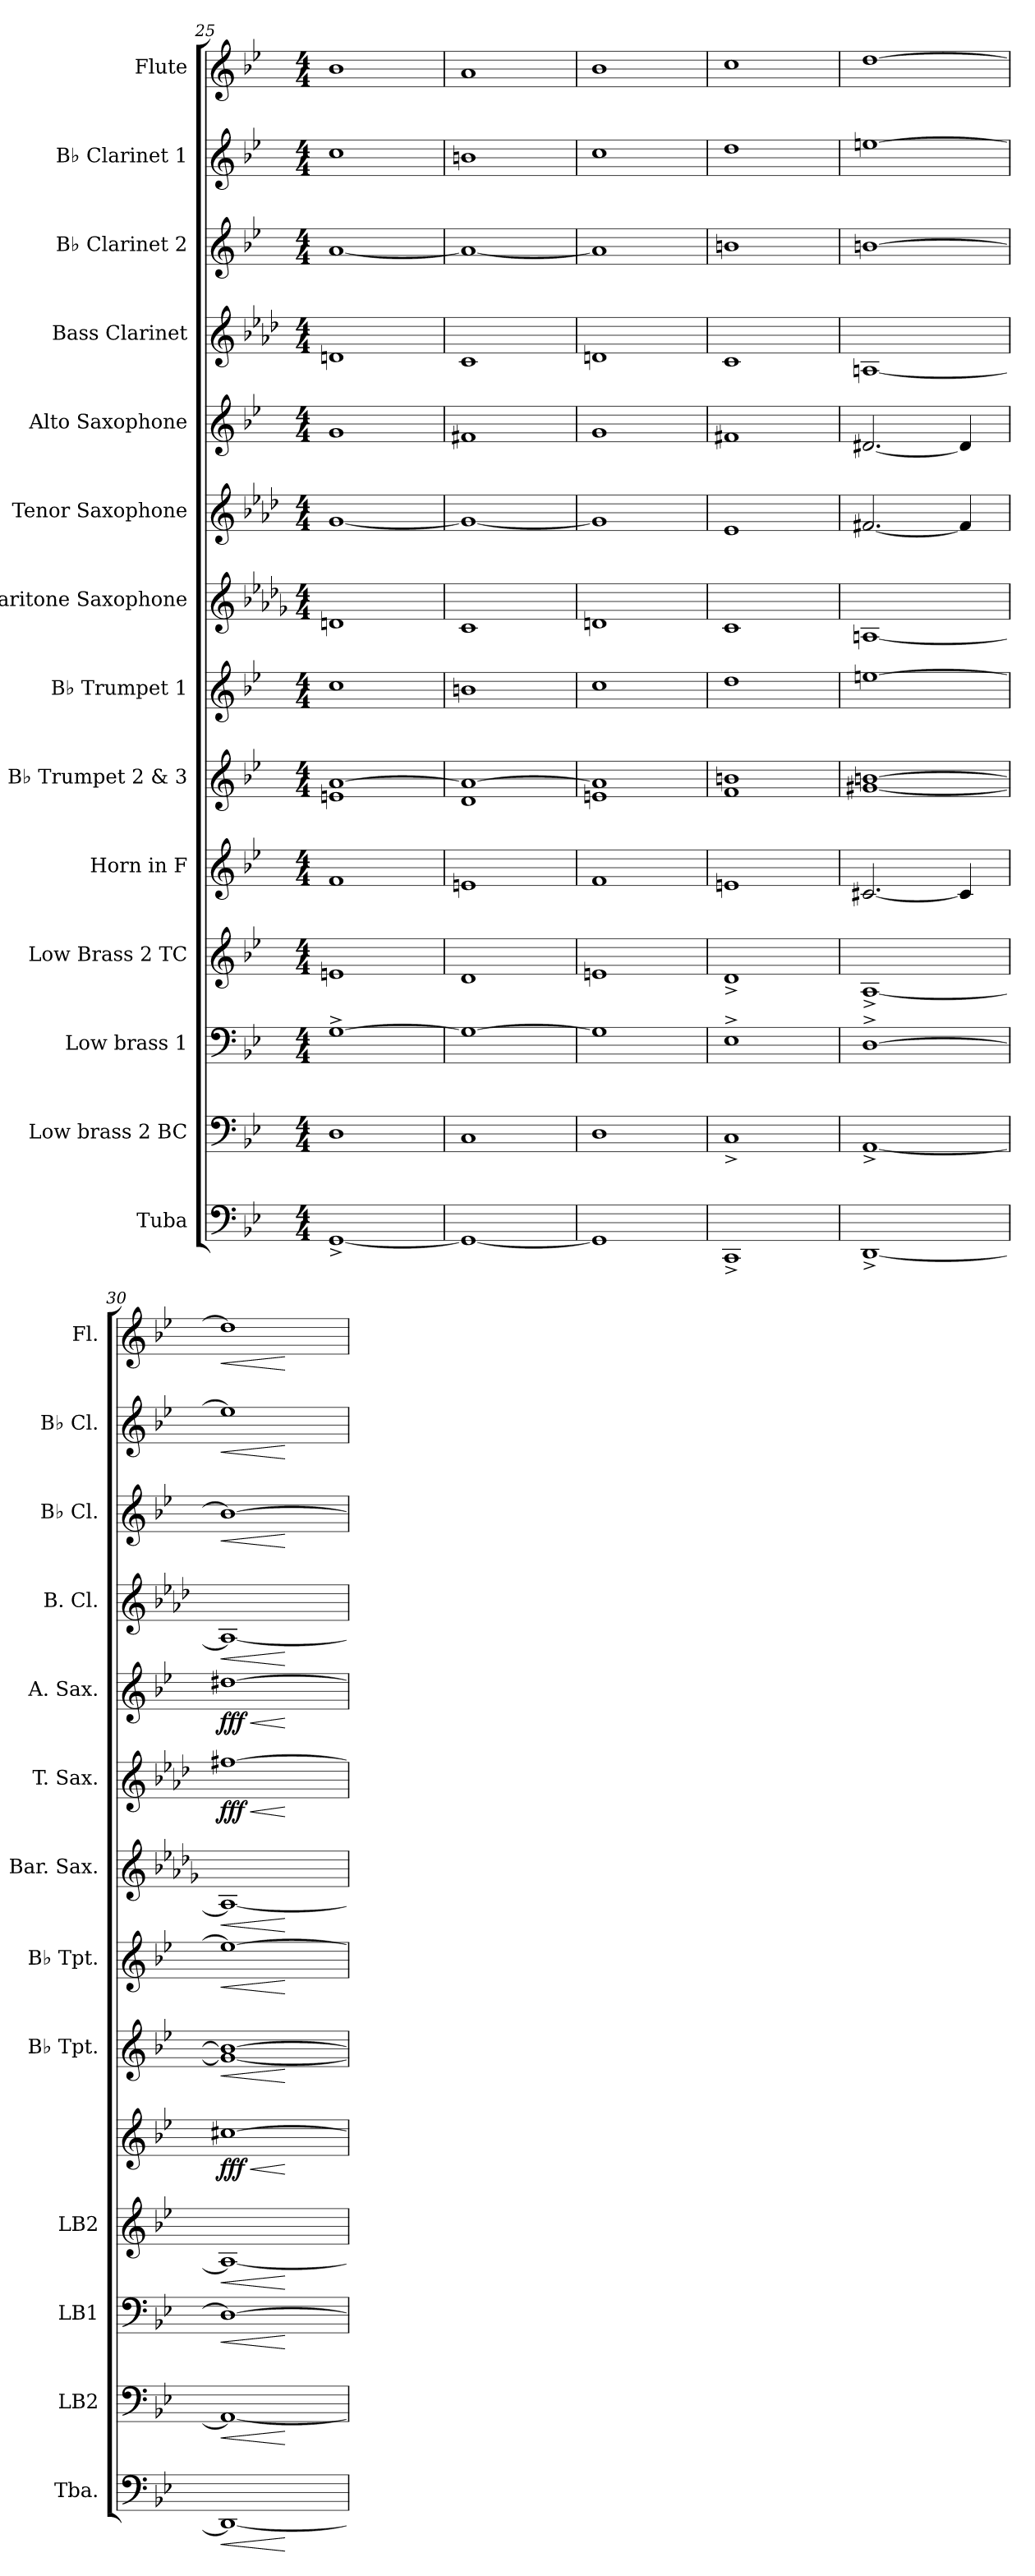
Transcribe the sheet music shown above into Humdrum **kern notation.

**kern	**dynam	**kern	**dynam	**kern	**dynam	**kern	**dynam	**kern	**dynam	**kern	**dynam	**kern	**dynam	**kern	**dynam	**kern	**dynam	**kern	**dynam	**kern	**dynam	**kern	**dynam	**kern	**dynam	**kern	**dynam
*part14	*part14	*part13	*part13	*part12	*part12	*part11	*part11	*part10	*part10	*part9	*part9	*part8	*part8	*part7	*part7	*part6	*part6	*part5	*part5	*part4	*part4	*part3	*part3	*part2	*part2	*part1	*part1
*staff14	*staff14	*staff13	*staff13	*staff12	*staff12	*staff11	*staff11	*staff10	*staff10	*staff9	*staff9	*staff8	*staff8	*staff7	*staff7	*staff6	*staff6	*staff5	*staff5	*staff4	*staff4	*staff3	*staff3	*staff2	*staff2	*staff1	*staff1
*I"Tuba	*	*I"Low brass 2 BC	*	*I"Low brass 1	*	*I"Low Brass 2 TC	*	*I"Horn in F	*	*I"B♭ Trumpet 2 &amp; 3	*	*I"B♭ Trumpet 1	*	*I"Baritone Saxophone	*	*I"Tenor Saxophone	*	*I"Alto Saxophone	*	*I"Bass Clarinet	*	*I"B♭ Clarinet 2	*	*I"B♭ Clarinet 1	*	*I"Flute	*
*I'Tba.	*	*I'LB2	*	*I'LB1	*	*I'LB2	*	*	*	*I'B♭ Tpt.	*	*I'B♭ Tpt.	*	*I'Bar. Sax.	*	*I'T. Sax.	*	*I'A. Sax.	*	*I'B. Cl.	*	*I'B♭ Cl.	*	*I'B♭ Cl.	*	*I'Fl.	*
!!LO:PB:g=z
*clefF4	*	*clefF4	*	*clefF4	*	*clefG2	*	*clefG2	*	*clefG2	*	*clefG2	*	*clefG2	*	*clefG2	*	*clefG2	*	*clefG2	*	*clefG2	*	*clefG2	*	*clefG2	*
*	*	*	*	*	*	*ITrd1c2	*	*ITrd4c7	*	*ITrd1c2	*	*ITrd1c2	*	*ITrd12c21	*	*ITrd8c14	*	*ITrd5c9	*	*ITrd8c14	*	*ITrd1c2	*	*ITrd1c2	*	*	*
*k[b-e-]	*	*k[b-e-]	*	*k[b-e-]	*	*k[b-e-a-d-]	*	*k[b-e-a-]	*	*k[b-e-a-d-]	*	*k[b-e-a-d-]	*	*k[b-e-a-d-g-]	*	*k[b-e-a-d-]	*	*k[b-e-a-d-g-]	*	*k[b-e-a-d-]	*	*k[b-e-a-d-]	*	*k[b-e-a-d-]	*	*k[b-e-]	*
*M4/4	*	*M4/4	*	*M4/4	*	*M4/4	*	*M4/4	*	*M4/4	*	*M4/4	*	*M4/4	*	*M4/4	*	*M4/4	*	*M4/4	*	*M4/4	*	*M4/4	*	*M4/4	*
=25	=25	=25	=25	=25	=25	=25	=25	=25	=25	=25	=25	=25	=25	=25	=25	=25	=25	=25	=25	=25	=25	=25	=25	=25	=25	=25	=25
[1GG^	.	1D	.	[1G^	.	1dn	.	1B-	.	1dn [1g	.	1b-	.	1Dn	.	[1G	.	1B-	.	1Dn	.	[1g	.	1b-	.	1b-	.
=26	=26	=26	=26	=26	=26	=26	=26	=26	=26	=26	=26	=26	=26	=26	=26	=26	=26	=26	=26	=26	=26	=26	=26	=26	=26	=26	=26
1GG_	.	1C	.	1G_	.	1c	.	1An	.	1c 1g_	.	1an	.	1C	.	1G_	.	1An	.	1C	.	1g_	.	1an	.	1a	.
=27	=27	=27	=27	=27	=27	=27	=27	=27	=27	=27	=27	=27	=27	=27	=27	=27	=27	=27	=27	=27	=27	=27	=27	=27	=27	=27	=27
1GG]	.	1D	.	1G]	.	1dn	.	1B-	.	1dn 1g]	.	1b-	.	1Dn	.	1G]	.	1B-	.	1Dn	.	1g]	.	1b-	.	1b-	.
=28	=28	=28	=28	=28	=28	=28	=28	=28	=28	=28	=28	=28	=28	=28	=28	=28	=28	=28	=28	=28	=28	=28	=28	=28	=28	=28	=28
1CC^	.	1C^	.	1E-^	.	1c^	.	1An	.	1e- 1an	.	1cc	.	1C	.	1E-	.	1An	.	1C	.	1an	.	1cc	.	1cc	.
!!LO:PB:g=z
=29	=29	=29	=29	=29	=29	=29	=29	=29	=29	=29	=29	=29	=29	=29	=29	=29	=29	=29	=29	=29	=29	=29	=29	=29	=29	=29	=29
[1DD^	.	[1AA^	.	[1D^	.	[1G^	.	[2.F#X/	.	[1f#X [1an	.	[1ddn	.	[1AAn	.	[2.F#X/	.	[2.F#X/	.	[1AAn	.	[1an	.	[1ddn	.	[1dd	.
.	.	.	.	.	.	.	.	4F#/]	.	.	.	.	.	.	.	4F#/]	.	4F#/]	.	.	.	.	.	.	.	.	.
=30	=30	=30	=30	=30	=30	=30	=30	=30	=30	=30	=30	=30	=30	=30	=30	=30	=30	=30	=30	=30	=30	=30	=30	=30	=30	=30	=30
!	!LO:HP:b	!	!LO:HP:b	!	!LO:HP:b	!	!LO:HP:b	!	!LO:HP:b	!	!LO:HP:b	!	!LO:HP:b	!	!LO:HP:b	!	!LO:HP:b	!	!LO:HP:b	!	!LO:HP:b	!	!LO:HP:b	!	!LO:HP:b	!	!LO:HP:b
!	!	!	!	!	!	!	!	!	!LO:DY:n=1:b	!	!	!	!	!	!	!	!LO:DY:n=1:b	!	!LO:DY:n=1:b	!	!	!	!	!	!	!	!
1DD_	<	1AA_	<	1D_	<	1G_	<	[1f#X	< fff	1f#_ 1a_	<	1dd_	<	1AA_	<	[1f#X	< fff	[1f#X	< fff	1AA_	<	1a_	<	1dd]	<	1dd]	<
.	[	.	[	.	[	.	[	.	[	.	[	.	[	.	[	.	[	.	[	.	[	.	[	.	[	.	[
=	=	=	=	=	=	=	=	=	=	=	=	=	=	=	=	=	=	=	=	=	=	=	=	=	=	=	=
*-	*-	*-	*-	*-	*-	*-	*-	*-	*-	*-	*-	*-	*-	*-	*-	*-	*-	*-	*-	*-	*-	*-	*-	*-	*-	*-	*-
